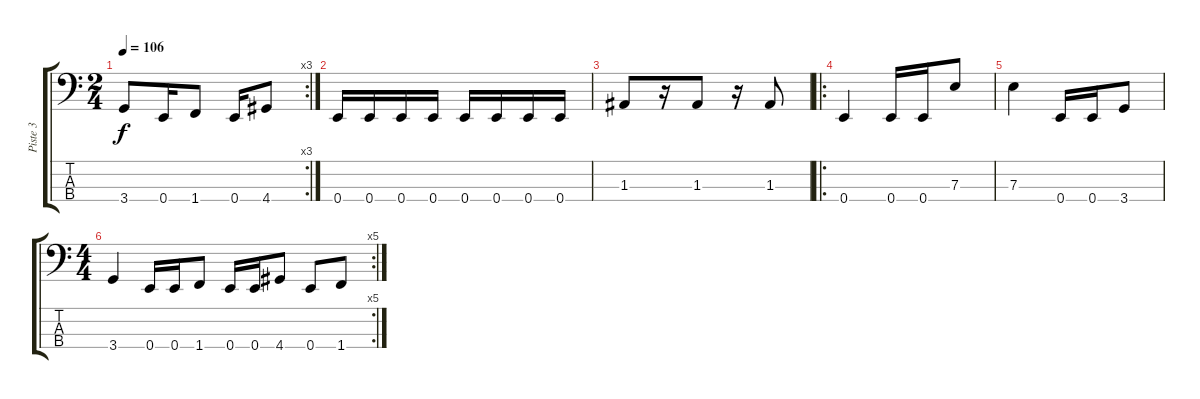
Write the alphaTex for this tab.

\track ("Piste 3" "Piste 3") {instrument electricbassfinger}
\staff {score tabs}
\tuning (G2 D2 A1 E1) {hide}
\rc 3
\ts (2 4)
\tempo 106
\clef f4
\ks c
3.4.8{dy f} 0.4.16 1.4.8 0.4.16 4.4.8 |
0.4.16 0.4.16 0.4.16 0.4.16 0.4.16 0.4.16 0.4.16 0.4.16 |
1.3.8 r.16 1.3.8 r.16 1.3.8 |
\ro
0.4.4 0.4.16 0.4.16 7.3.8 |
7.3.4 0.4.16 0.4.16 3.4.8 |
\rc 5
\ts (4 4)
3.4.4 0.4.16 0.4.16 1.4.8 0.4.16 0.4.16 4.4.8 0.4.8 1.4.8
